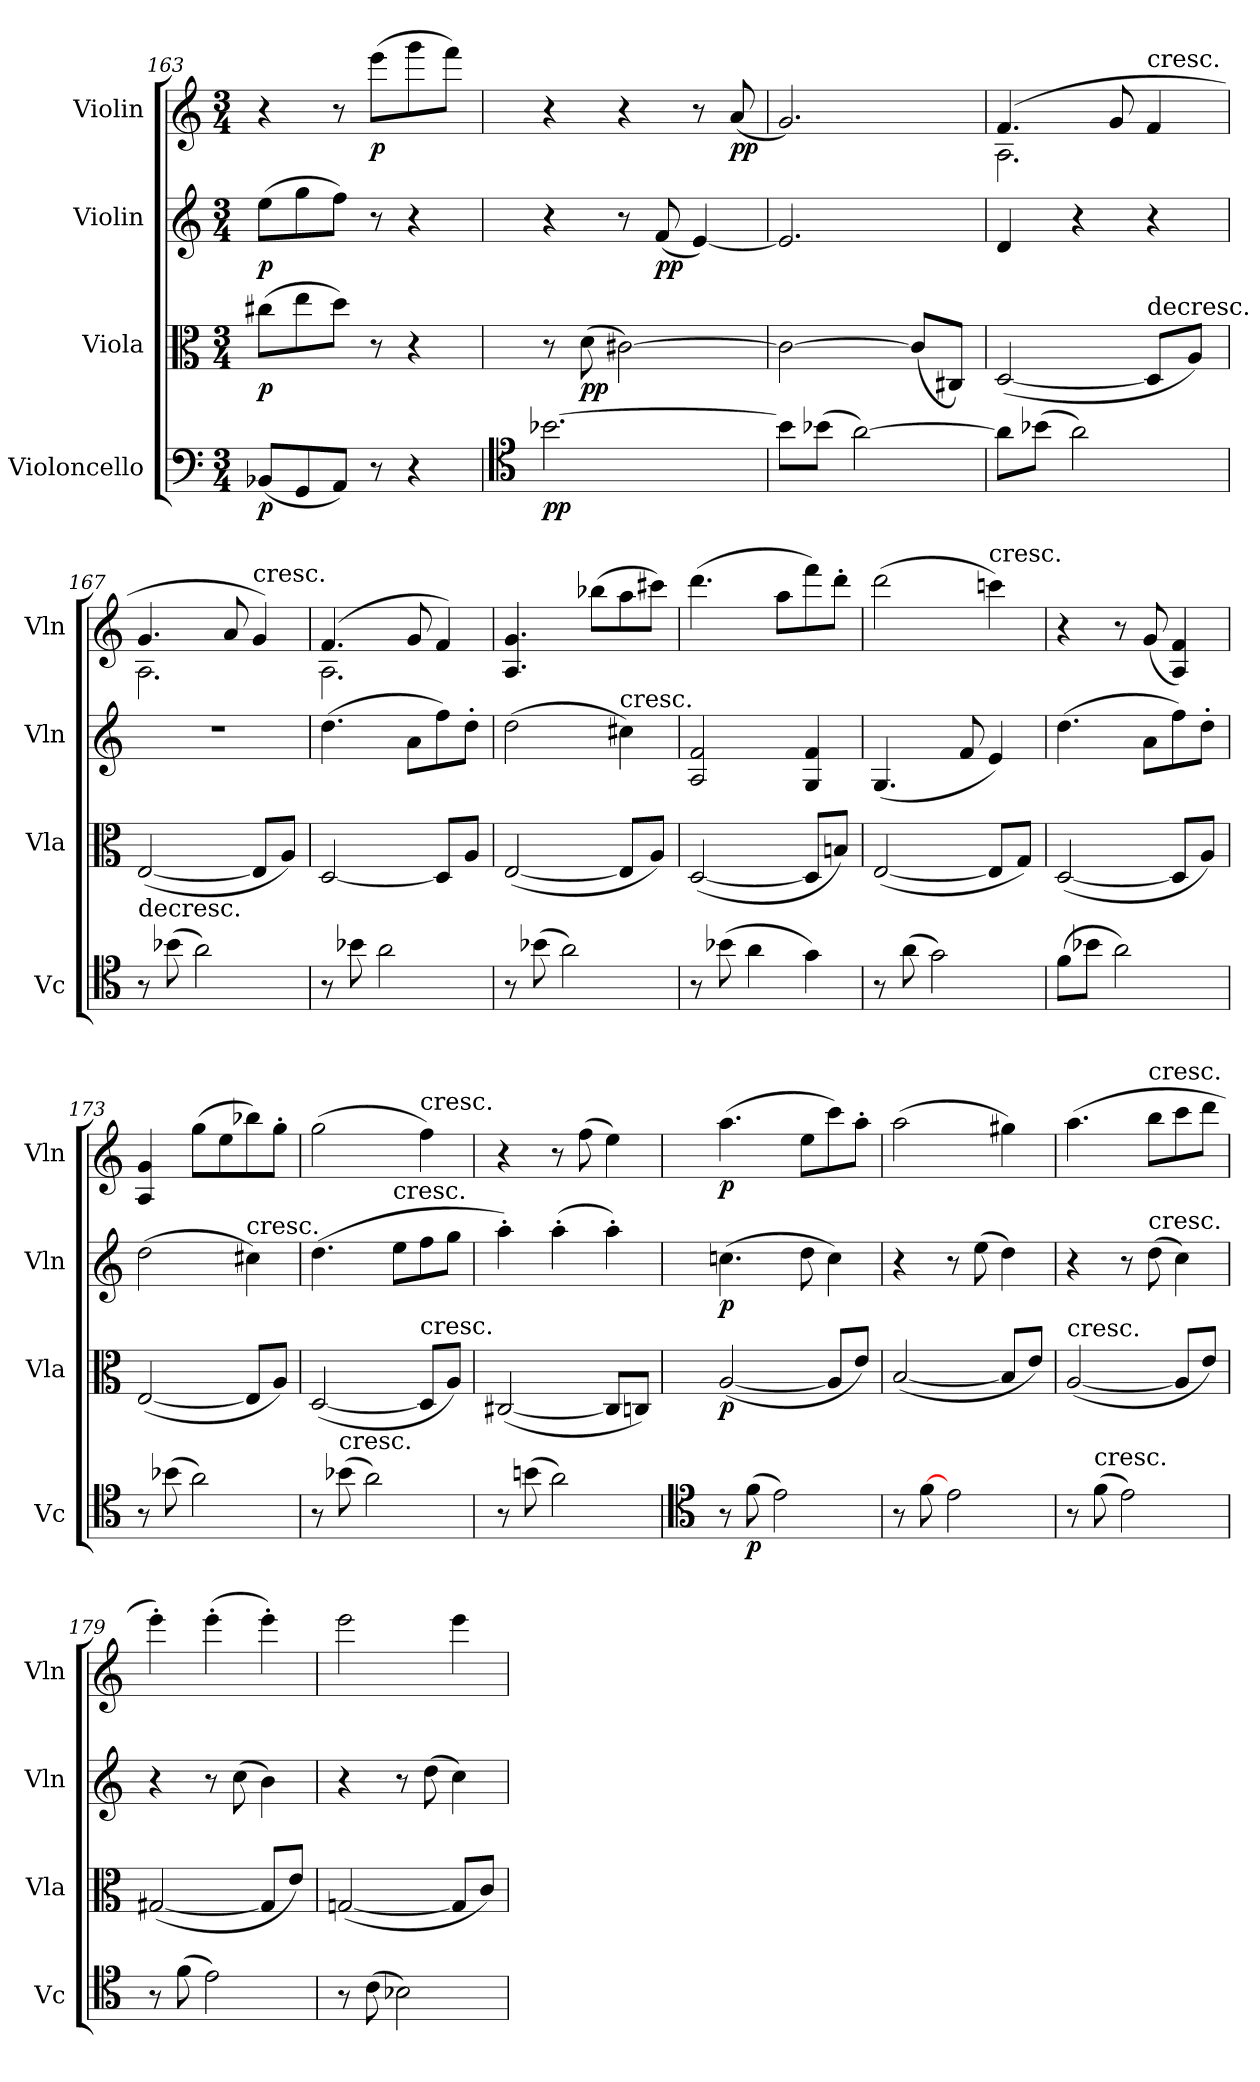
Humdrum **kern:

**kern	**dynam	**kern	**dynam	**kern	**dynam	**kern	**dynam
*part4	*part4	*part3	*part3	*part2	*part2	*part1	*part1
*staff4	*staff4	*staff3	*staff3	*staff2	*staff2	*staff1	*staff1
*I"Violoncello	*	*I"Viola	*	*I"Violin	*	*I"Violin	*
*I'Vc	*	*I'Vla	*	*I'Vln	*	*I'Vln	*
*clefF4	*	*clefC3	*	*clefG2	*	*clefG2	*
*k[]	*	*k[]	*	*k[]	*	*k[]	*
*a:	*	*a:	*	*a:	*	*a:	*
*M3/4	*	*M3/4	*	*M3/4	*	*M3/4	*
=163	=163	=163	=163	=163	=163	=163	=163
(8BB-X/L	p	(8cc#X\L	p	(8ee\L	p	4r	.
8GG/	.	8ee\	.	8gg\	.	.	.
8AA/J)	.	8dd\J)	.	8ff\J)	.	8r	.
8r	.	8r	.	8r	.	(8eee\L	p
4r	.	4r	.	4r	.	8ggg\	.
.	.	.	.	.	.	8fff\J)	.
=164	=164	=164	=164	=164	=164	=164	=164
*clefC4	*	*	*	*	*	*	*
[2.b-X\	pp	8r	.	4r	.	4r	.
.	.	(8d\	pp	.	.	.	.
.	.	[2c#X\)	.	8r	.	4r	.
.	.	.	.	(8f/	pp	.	.
.	.	.	.	[4e/)	.	8r	.
.	.	.	.	.	.	(8a/	pp
=165	=165	=165	=165	=165	=165	=165	=165
8b-\L]	.	2c#\_	.	2.e/]	.	2.g/)	.
(8b-X\J	.	.	.	.	.	.	.
[2a\)	.	.	.	.	.	.	.
.	.	(8c#/L]	.	.	.	.	.
.	.	8C#X/J)	.	.	.	.	.
=166	=166	=166	=166	=166	=166	=166	=166
*	*	*	*	*	*	*^	*
8a\L]	.	([2D/	.	4d/	.	(4.f/	2.A\	.
(8b-X\J	.	.	.	.	.	.	.	.
2a\)	.	.	.	4r	.	.	.	.
.	.	.	.	.	.	8g/	.	.
!	!	!	!	!	!	!LO:TX:t=cresc.	!	!
!	!	!LO:TX:t=decresc.	!	!	!	!	!	!
.	.	8D/L]	.	4r	.	4f/	.	.
.	.	8A/J)	.	.	.	.	.	.
=167	=167	=167	=167	=167	=167	=167	=167	=167
!LO:TX:t=decresc.	!	!	!	!	!	!	!	!
8r	.	([2E/	.	2.r	.	4.g/	2.A\	.
(8b-X\	.	.	.	.	.	.	.	.
2a\)	.	.	.	.	.	.	.	.
.	.	.	.	.	.	8a/	.	.
!	!	!	!	!	!	!LO:TX:t=cresc.	!	!
.	.	8E/L]	.	.	.	4g/)	.	.
.	.	8A/J)	.	.	.	.	.	.
=168	=168	=168	=168	=168	=168	=168	=168	=168
8r	.	[2D/	.	(4.dd\	.	(4.f/	2.A\	.
8b-X\	.	.	.	.	.	.	.	.
2a\	.	.	.	.	.	.	.	.
.	.	.	.	8a\L	.	8g/	.	.
.	.	8D/L]	.	8ff\)	.	4f/)	.	.
.	.	8A/J	.	8dd'\J	.	.	.	.
*	*	*	*	*	*	*v	*v	*
=169	=169	=169	=169	=169	=169	=169	=169
8r	.	([2E/	.	(2dd\	.	4.A/ 4.g/	.
(8b-X\	.	.	.	.	.	.	.
2a\)	.	.	.	.	.	.	.
.	.	.	.	.	.	(8bb-X\L	.
!	!	!	!	!LO:TX:t=cresc.	!	!	!
.	.	8E/L]	.	4cc#X\)	.	8aa\	.
.	.	8A/J)	.	.	.	8ccc#X\J)	.
=170	=170	=170	=170	=170	=170	=170	=170
8r	.	([2D/	.	2A/ 2f/	.	(4.ddd\	.
(8b-X\	.	.	.	.	.	.	.
4a\	.	.	.	.	.	.	.
.	.	.	.	.	.	8aa\L	.
4g\)	.	8D/L]	.	4G/ 4f/	.	8fff\)	.
.	.	8Bn/J)	.	.	.	8ddd'\J	.
=171	=171	=171	=171	=171	=171	=171	=171
8r	.	([2E/	.	(4.G/	.	(2ddd\	.
(8a\	.	.	.	.	.	.	.
2g\)	.	.	.	.	.	.	.
.	.	.	.	8f/	.	.	.
!	!	!	!	!	!	!LO:TX:t=cresc.	!
.	.	8E/L]	.	4e/)	.	4cccn\)	.
.	.	8G/J)	.	.	.	.	.
=172	=172	=172	=172	=172	=172	=172	=172
(8f\L	.	([2D/	.	(4.dd\	.	4r	.
8b-X\J	.	.	.	.	.	.	.
2a\)	.	.	.	.	.	8r	.
.	.	.	.	8a\L	.	(8g/	.
.	.	8D/L]	.	8ff\)	.	4A/ 4f/)	.
.	.	8A/J)	.	8dd'\J	.	.	.
=173	=173	=173	=173	=173	=173	=173	=173
8r	.	([2E/	.	(2dd\	.	4A/ 4g/	.
(8b-X\	.	.	.	.	.	.	.
2a\)	.	.	.	.	.	(8gg\L	.
.	.	.	.	.	.	8ee\	.
!	!	!	!	!LO:TX:t=cresc.	!	!	!
.	.	8E/L]	.	4cc#X\)	.	8bb-X\)	.
.	.	8A/J)	.	.	.	8gg'\J	.
=174	=174	=174	=174	=174	=174	=174	=174
8r	.	([2D/	.	(4.dd\	.	(2gg\	.
!LO:TX:t=cresc.	!	!	!	!	!	!	!
(8b-X\	.	.	.	.	.	.	.
2a\)	.	.	.	.	.	.	.
!	!	!	!	!LO:TX:t=cresc.	!	!	!
.	.	.	.	8ee\L	.	.	.
!	!	!	!	!	!	!LO:TX:t=cresc.	!
!	!	!LO:TX:t=cresc.	!	!	!	!	!
.	.	8D/L]	.	8ff\	.	4ff\)	.
.	.	8A/J)	.	8gg\J	.	.	.
=175	=175	=175	=175	=175	=175	=175	=175
8r	.	([2C#X/	.	4aa'\)	.	4r	.
(8bn\	.	.	.	.	.	.	.
2a\)	.	.	.	(4aa'\	.	8r	.
.	.	.	.	.	.	(8ff\	.
.	.	8C#/L]	.	4aa'\)	.	4ee\)	.
.	.	8Cn/J)	.	.	.	.	.
=176	=176	=176	=176	=176	=176	=176	=176
*clefC4	*	*	*	*	*	*	*
8r	.	([2A/	p	(4.ccn\	p	(4.aa\	p
(8f\	p	.	.	.	.	.	.
2e\)	.	.	.	.	.	.	.
.	.	.	.	8dd\	.	8ee\L	.
.	.	8A/L]	.	4cc\)	.	8ccc\)	.
.	.	8e/J)	.	.	.	8aa'\J	.
=177	=177	=177	=177	=177	=177	=177	=177
8r	.	([2B/	.	4r	.	(2aa\	.
[8f\	.	.	.	.	.	.	.
2e\	.	.	.	8r	.	.	.
.	.	.	.	(8ee\	.	.	.
.	.	8B/L]	.	4dd\)	.	4gg#X\)	.
.	.	8e/J)	.	.	.	.	.
=178	=178	=178	=178	=178	=178	=178	=178
!	!	!LO:TX:t=cresc.	!	!	!	!	!
8r	.	([2A/	.	4r	.	(4.aa\	.
!LO:TX:t=cresc.	!	!	!	!	!	!	!
(8f\	.	.	.	.	.	.	.
2e\)	.	.	.	8r	.	.	.
!	!	!	!	!	!	!LO:TX:t=cresc.	!
!	!	!	!	!LO:TX:t=cresc.	!	!	!
.	.	.	.	(8dd\	.	8bb\L	.
.	.	8A/L]	.	4cc\)	.	8ccc\	.
.	.	8e/J)	.	.	.	8ddd\J	.
=179	=179	=179	=179	=179	=179	=179	=179
8r	.	([2G#X/	.	4r	.	4eee'\)	.
(8f\	.	.	.	.	.	.	.
2e\)	.	.	.	8r	.	(4eee'\	.
.	.	.	.	(8cc\	.	.	.
.	.	8G#/L]	.	4b\)	.	4eee'\)	.
.	.	8e/J)	.	.	.	.	.
=180	=180	=180	=180	=180	=180	=180	=180
8r	.	([2Gn/	.	4r	.	2eee\	.
(8c\	.	.	.	.	.	.	.
2B-X\)	.	.	.	8r	.	.	.
.	.	.	.	(8dd\	.	.	.
.	.	8G/L]	.	4cc\)	.	4eee\	.
.	.	8c/J)	.	.	.	.	.
=	=	=	=	=	=	=	=
*-	*-	*-	*-	*-	*-	*-	*-
